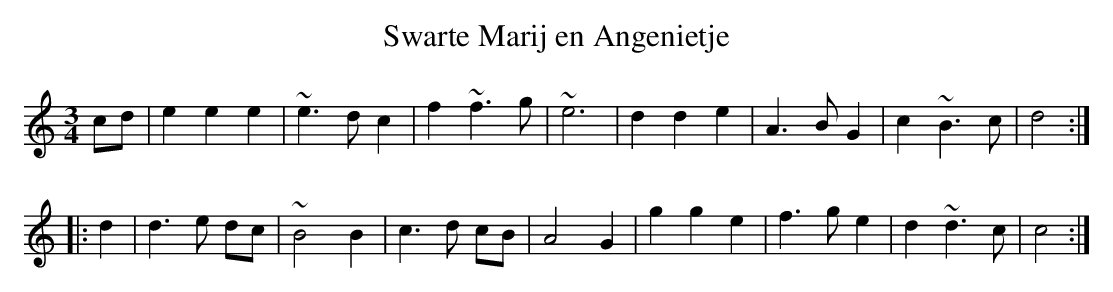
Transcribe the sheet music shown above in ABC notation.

X:1
T:Swarte Marij en Angenietje
M:3/4
K:Cmaj
cd|e2e2e2|~e3dc2|f2~f3g|~e6|d2d2e2|A3BG2|c2~B3c|d4:|
|:d2|d3e dc|~B4B2|c3d cB|A4G2|g2g2e2|f3ge2|d2~d3c|c4:|
